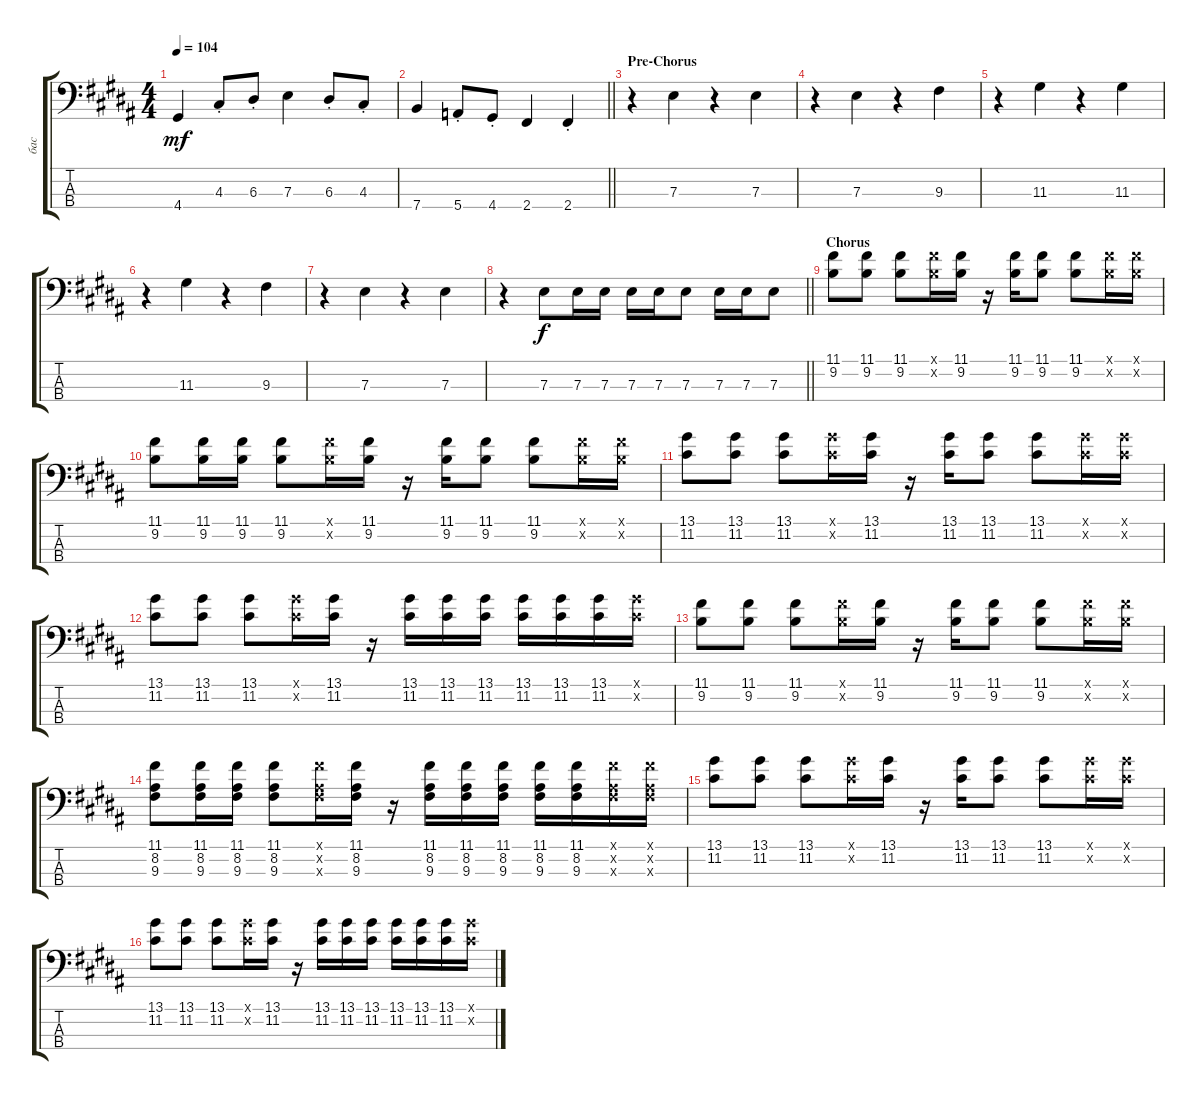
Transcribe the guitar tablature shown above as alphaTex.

\track ("бас" "бас") {instrument electricbassfinger}
\staff {score tabs}
\tuning (G2 D2 A1 E1) {hide}
\ts (4 4)
\tempo 104
\clef f4
\ks b
4.4.4{dy mf} 4.3{st}.8 6.3{st}.8 7.3.4 6.3{st}.8 4.3{st}.8 |
\barLineRight lightlight
7.4.4 5.4{st}.8 4.4{st}.8 2.4.4 2.4{st}.4 |
\section ("" "Pre-Chorus")
r.4 7.3.4 r.4 7.3.4 |
r.4 7.3.4 r.4 9.3.4 |
r.4 11.3.4 r.4 11.3.4 |
r.4 11.3.4 r.4 9.3.4 |
r.4 7.3.4 r.4 7.3.4 |
\barLineRight lightlight
r.4 7.3.8{dy f} 7.3.16 7.3.16 7.3.16 7.3.16 7.3.8 7.3.16 7.3.16 7.3.8 |
\section ("" "Chorus")
(11.1 9.2).8 (11.1 9.2).8 (11.1 9.2).8 (11.1{x} 9.2{x}).16 (11.1 9.2).16 r.16 (11.1 9.2).16 (11.1 9.2).8 (11.1 9.2).8 (11.1{x} 9.2{x}).16 (11.1{x} 9.2{x}).16 |
(11.1 9.2).8 (11.1 9.2).16 (11.1 9.2).16 (11.1 9.2).8 (11.1{x} 9.2{x}).16 (11.1 9.2).16 r.16 (11.1 9.2).16 (11.1 9.2).8 (11.1 9.2).8 (11.1{x} 9.2{x}).16 (11.1{x} 9.2{x}).16 |
(13.1 11.2).8 (13.1 11.2).8 (13.1 11.2).8 (13.1{x} 11.2{x}).16 (13.1 11.2).16 r.16 (13.1 11.2).16 (13.1 11.2).8 (13.1 11.2).8 (13.1{x} 11.2{x}).16 (13.1{x} 11.2{x}).16 |
(13.1 11.2).8 (13.1 11.2).8 (13.1 11.2).8 (13.1{x} 11.2{x}).16 (13.1 11.2).16 r.16 (13.1 11.2).16 (13.1 11.2).16 (13.1 11.2).16 (13.1 11.2).16 (13.1 11.2).16 (13.1 11.2).16 (13.1{x} 11.2{x}).16 |
(11.1 9.2).8 (11.1 9.2).8 (11.1 9.2).8 (11.1{x} 9.2{x}).16 (11.1 9.2).16 r.16 (11.1 9.2).16 (11.1 9.2).8 (11.1 9.2).8 (11.1{x} 9.2{x}).16 (11.1{x} 9.2{x}).16 |
(11.1 8.2 9.3).8 (11.1 8.2 9.3).16 (11.1 8.2 9.3).16 (11.1 8.2 9.3).8 (11.1{x} 8.2{x} 9.3{x}).16 (11.1 8.2 9.3).16 r.16 (11.1 8.2 9.3).16 (11.1 8.2 9.3).16 (11.1 8.2 9.3).16 (11.1 8.2 9.3).16 (11.1 8.2 9.3).16 (11.1{x} 8.2{x} 9.3{x}).16 (11.1{x} 8.2{x} 9.3{x}).16 |
(13.1 11.2).8 (13.1 11.2).8 (13.1 11.2).8 (13.1{x} 11.2{x}).16 (13.1 11.2).16 r.16 (13.1 11.2).16 (13.1 11.2).8 (13.1 11.2).8 (13.1{x} 11.2{x}).16 (13.1{x} 11.2{x}).16 |
(13.1 11.2).8 (13.1 11.2).8 (13.1 11.2).8 (13.1{x} 11.2{x}).16 (13.1 11.2).16 r.16 (13.1 11.2).16 (13.1 11.2).16 (13.1 11.2).16 (13.1 11.2).16 (13.1 11.2).16 (13.1 11.2).16 (13.1{x} 11.2{x}).16
